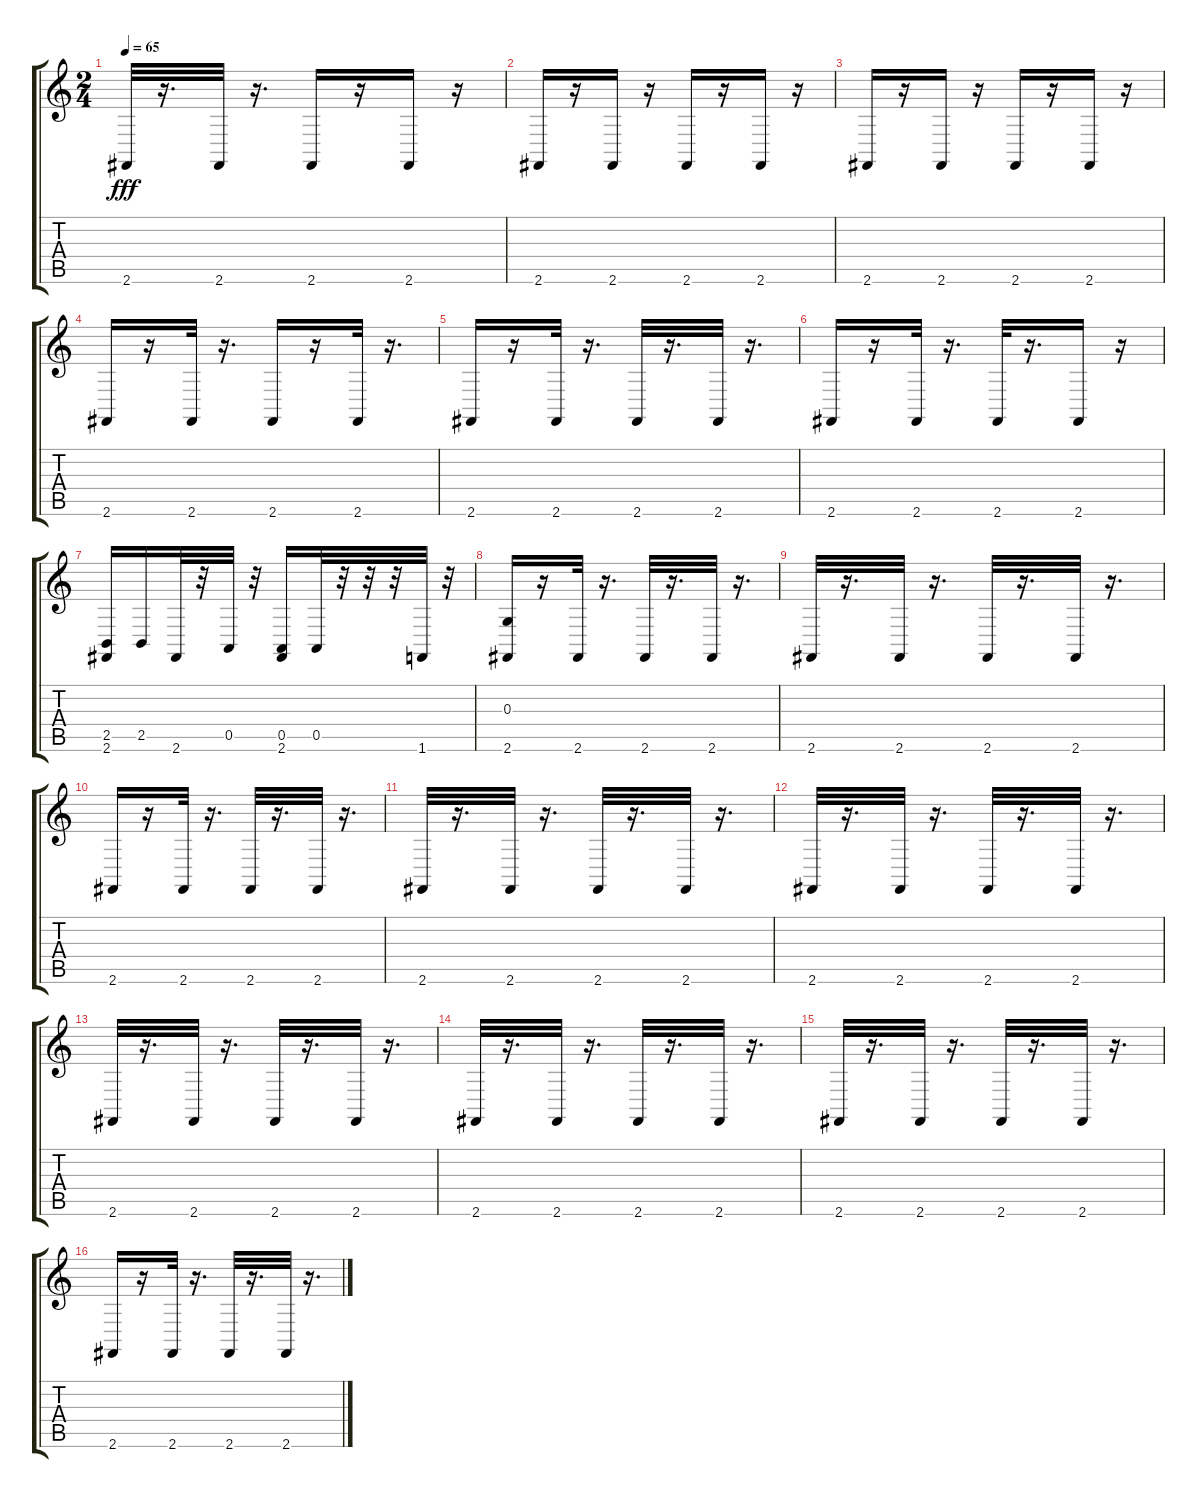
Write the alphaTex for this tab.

\track "" {instrument drawbarorgan}
\staff {score tabs}
\tuning (E4 B3 G3 D3 A2 E2) {hide}
\ts (2 4)
\tempo 65
\clef g2
\ks c
2.6.32{dy fff} r.16{d} 2.6.32 r.16{d} 2.6.16 r.16 2.6.16 r.16 |
2.6.16 r.16 2.6.16 r.16 2.6.16 r.16 2.6.16 r.16 |
2.6.16 r.16 2.6.16 r.16 2.6.16 r.16 2.6.16 r.16 |
2.6.16 r.16 2.6.32 r.16{d} 2.6.16 r.16 2.6.32 r.16{d} |
2.6.16 r.16 2.6.32 r.16{d} 2.6.32 r.16{d} 2.6.32 r.16{d} |
2.6.16 r.16 2.6.32 r.16{d} 2.6.32 r.16{d} 2.6.16 r.16 |
(2.5 2.6).16 2.5.16 2.6.32 r.32 0.5.32 r.32 (0.5 2.6).16 0.5.32 r.32 r.32 r.32 1.6.32 r.32 |
(0.3 2.6).16 r.16 2.6.32 r.16{d} 2.6.32 r.16{d} 2.6.32 r.16{d} |
2.6.32 r.16{d} 2.6.32 r.16{d} 2.6.32 r.16{d} 2.6.32 r.16{d} |
2.6.16 r.16 2.6.32 r.16{d} 2.6.32 r.16{d} 2.6.32 r.16{d} |
2.6.32 r.16{d} 2.6.32 r.16{d} 2.6.32 r.16{d} 2.6.32 r.16{d} |
2.6.32 r.16{d} 2.6.32 r.16{d} 2.6.32 r.16{d} 2.6.32 r.16{d} |
2.6.32 r.16{d} 2.6.32 r.16{d} 2.6.32 r.16{d} 2.6.32 r.16{d} |
2.6.32 r.16{d} 2.6.32 r.16{d} 2.6.32 r.16{d} 2.6.32 r.16{d} |
2.6.32 r.16{d} 2.6.32 r.16{d} 2.6.32 r.16{d} 2.6.32 r.16{d} |
2.6.16 r.16 2.6.32 r.16{d} 2.6.32 r.16{d} 2.6.32 r.16{d}
